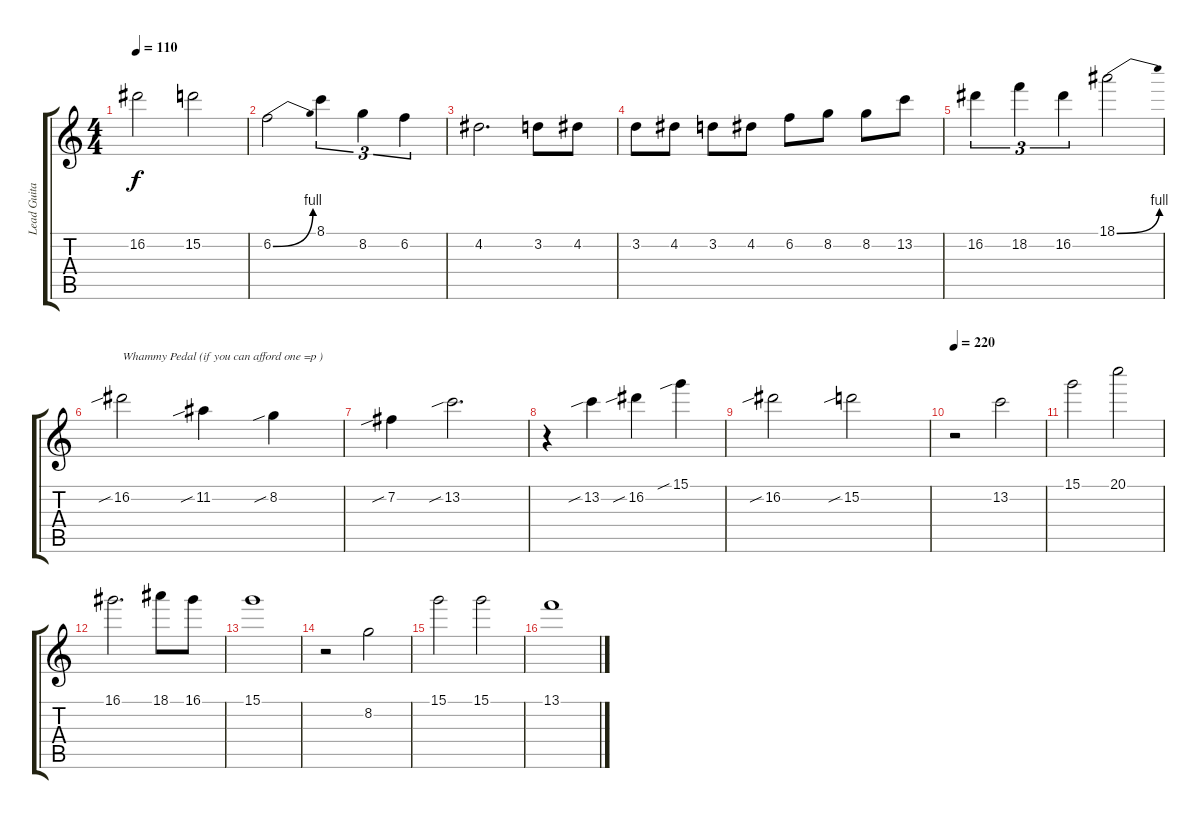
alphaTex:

\track ("Lead Guitar" "Lead Guita") {instrument distortionguitar}
\staff {score tabs}
\tuning (E4 B3 G3 D3 A2 E2) {hide}
\ts (4 4)
\tempo 110
\clef g2
\ks c
16.2.2{dy f} 15.2.2 |
6.2{be (bend 0 0 60 4)}.2 8.1.4{tu (3 2)} 8.2.4{tu (3 2)} 6.2.4{tu (3 2)} |
4.2.2{d} 3.2.8 4.2.8 |
3.2.8 4.2.8 3.2.8 4.2.8 6.2.8 8.2.8 8.2.8 13.2.8 |
16.2.4{tu (3 2)} 18.2.4{tu (3 2)} 16.2.4{tu (3 2)} 18.1{be (bend 0 0 60 4)}.2 |
16.2{sib}.2{txt "Whammy Pedal (if you can afford one =p )"} 11.2{sib}.4 8.2{sib}.4 |
7.2{sib}.4 13.2{sib}.2{d} |
r.4 13.2{sib}.4 16.2{sib}.4 15.1{sib}.4 |
16.2{sib}.2 15.2{sib}.2 |
\tempo 220
r.2 13.2.2 |
15.1.2 20.1.2 |
16.1.2{d} 18.1.8 16.1.8 |
15.1.1 |
r.2 8.2.2 |
15.1.2 15.1.2 |
13.1.1
